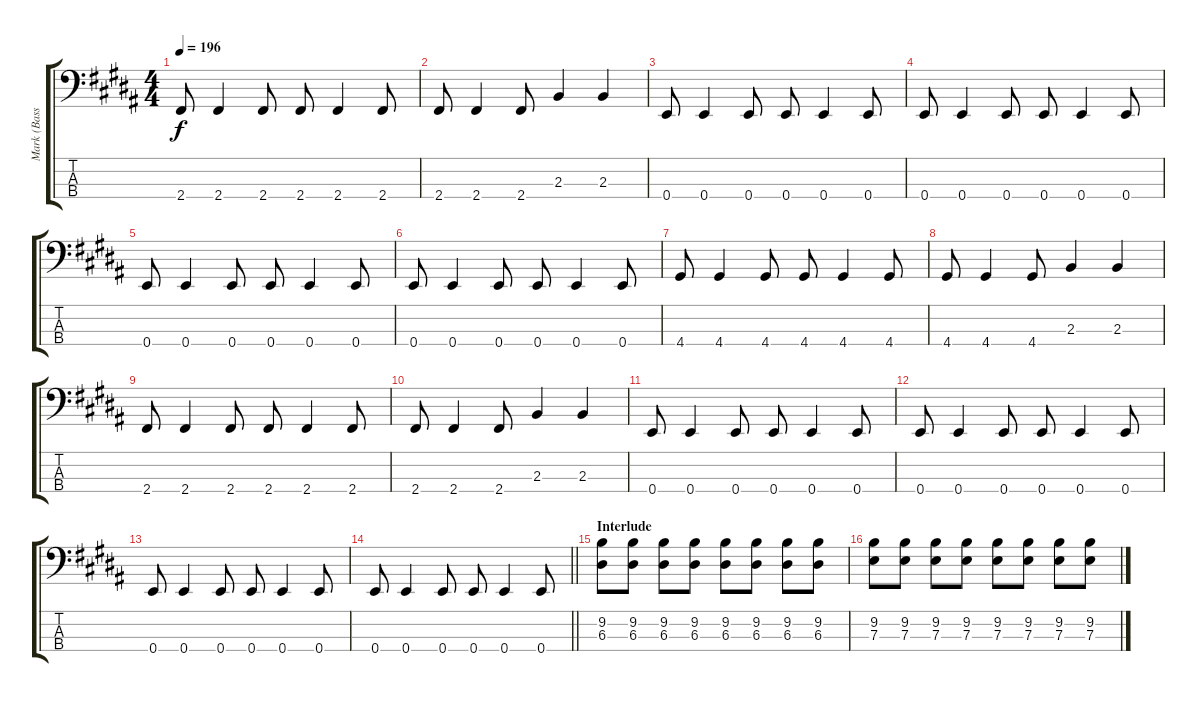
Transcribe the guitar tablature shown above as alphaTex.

\track ("Mark (Bass)" "Mark (Bass") {instrument electricbasspick}
\staff {score tabs}
\tuning (G2 D2 A1 E1) {hide}
\ts (4 4)
\tempo 196
\clef f4
\ks b
2.4.8{dy f} 2.4.4 2.4.8 2.4.8 2.4.4 2.4.8 |
2.4.8 2.4.4 2.4.8 2.3.4 2.3.4 |
0.4.8 0.4.4 0.4.8 0.4.8 0.4.4 0.4.8 |
0.4.8 0.4.4 0.4.8 0.4.8 0.4.4 0.4.8 |
0.4.8 0.4.4 0.4.8 0.4.8 0.4.4 0.4.8 |
0.4.8 0.4.4 0.4.8 0.4.8 0.4.4 0.4.8 |
4.4.8 4.4.4 4.4.8 4.4.8 4.4.4 4.4.8 |
4.4.8 4.4.4 4.4.8 2.3.4 2.3.4 |
2.4.8 2.4.4 2.4.8 2.4.8 2.4.4 2.4.8 |
2.4.8 2.4.4 2.4.8 2.3.4 2.3.4 |
0.4.8 0.4.4 0.4.8 0.4.8 0.4.4 0.4.8 |
0.4.8 0.4.4 0.4.8 0.4.8 0.4.4 0.4.8 |
0.4.8 0.4.4 0.4.8 0.4.8 0.4.4 0.4.8 |
\barLineRight lightlight
0.4.8 0.4.4 0.4.8 0.4.8 0.4.4 0.4.8 |
\section ("" "Interlude")
(9.2 6.3).8 (9.2 6.3).8 (9.2 6.3).8 (9.2 6.3).8 (9.2 6.3).8 (9.2 6.3).8 (9.2 6.3).8 (9.2 6.3).8 |
(9.2 7.3).8 (9.2 7.3).8 (9.2 7.3).8 (9.2 7.3).8 (9.2 7.3).8 (9.2 7.3).8 (9.2 7.3).8 (9.2 7.3).8
